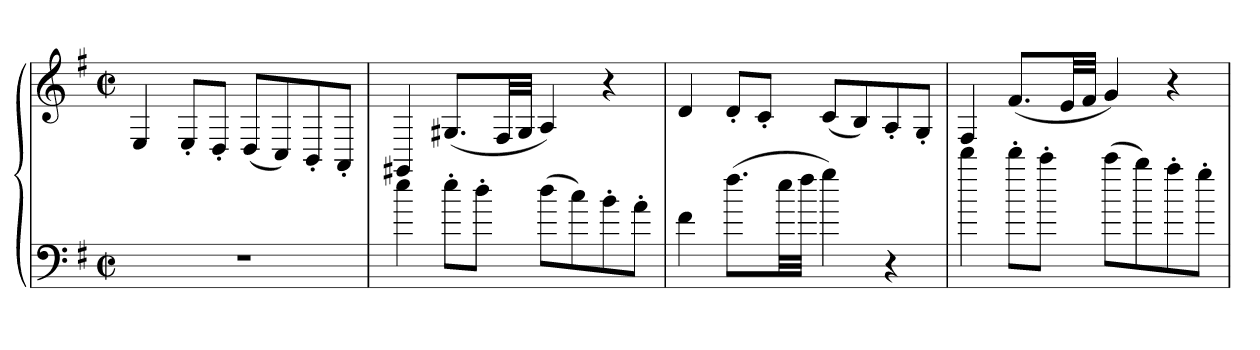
**kern	**kern
*part1	*part1
*staff2	*staff1
*clefF4	*clefG2
*k[f#]	*k[f#]
*G:	*G:
*M2/2	*M2/2
*met(c|)	*met(c|)
=	=
1r	4E
.	8E'L
.	8D'J
.	(8DL
.	8C)
.	8BB'
.	8AA'J
=124	=124
4ee	4GG#X
8ee'L	(8.G#XL
8dd'J	.
.	32F#LL
.	32G#JJJ
(8ddL	4A)
8cc)	.
8b'	4r
8a'J	.
=125	=125
4f#	4d
(8.ff#L	8d'L
.	8c'J
32eeLL	.
32ff#JJJ	.
4gg)	(8cL
.	8B)
4r	8A'
.	8G'J
=126	=126
4ddd	4F#
8ddd'L	(8.f#L
8ccc'J	.
.	32eLL
.	32f#JJJ
(8cccL	4g)
8bb)	.
8aa'	4r
8gg'J	.
=	=
*-	*-
